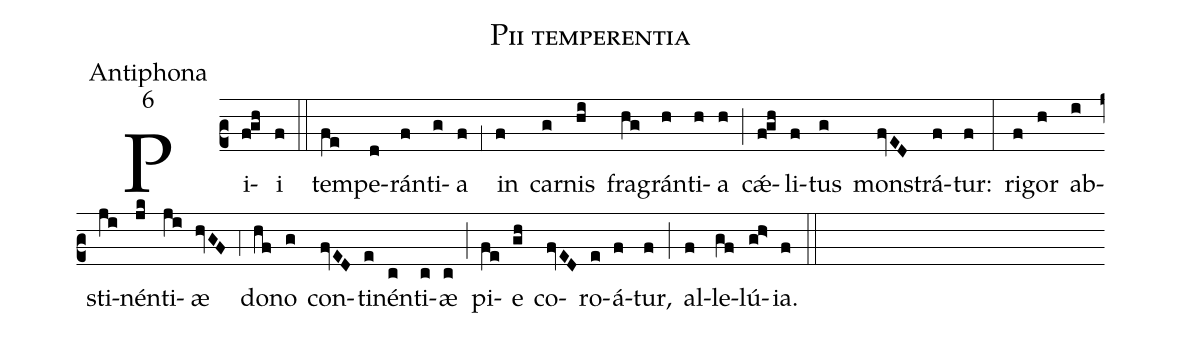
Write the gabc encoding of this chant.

name:Pii temperentia;
office-part:Antiphona;
mode:6;
%%
(c2) Pi(f!gh)i(f) (::)
tem(fe)pe(d)rán(f)ti(g)a(f) (,1) in(f) car(g)nis(hi) fra(hg)grán(h)ti(h)a(h) (;) c{<sp>'ae</sp>}(f!gh)li(f)tus(g) mon(fvED)strá(f)tur:(f) (:)
ri(f)gor(h) ab(i)sti(ji)nén(jk)ti(ji)æ(hvGF) (,4) do(hf)no(g) con(fvED)ti(e)nén(c)ti(c)æ(c) (;) pi(fe)e(gh) co(fvED)ro(e)á(f)tur,(f) (;) al(f)le(gf)lú(gh>)ia.(f) (::)
